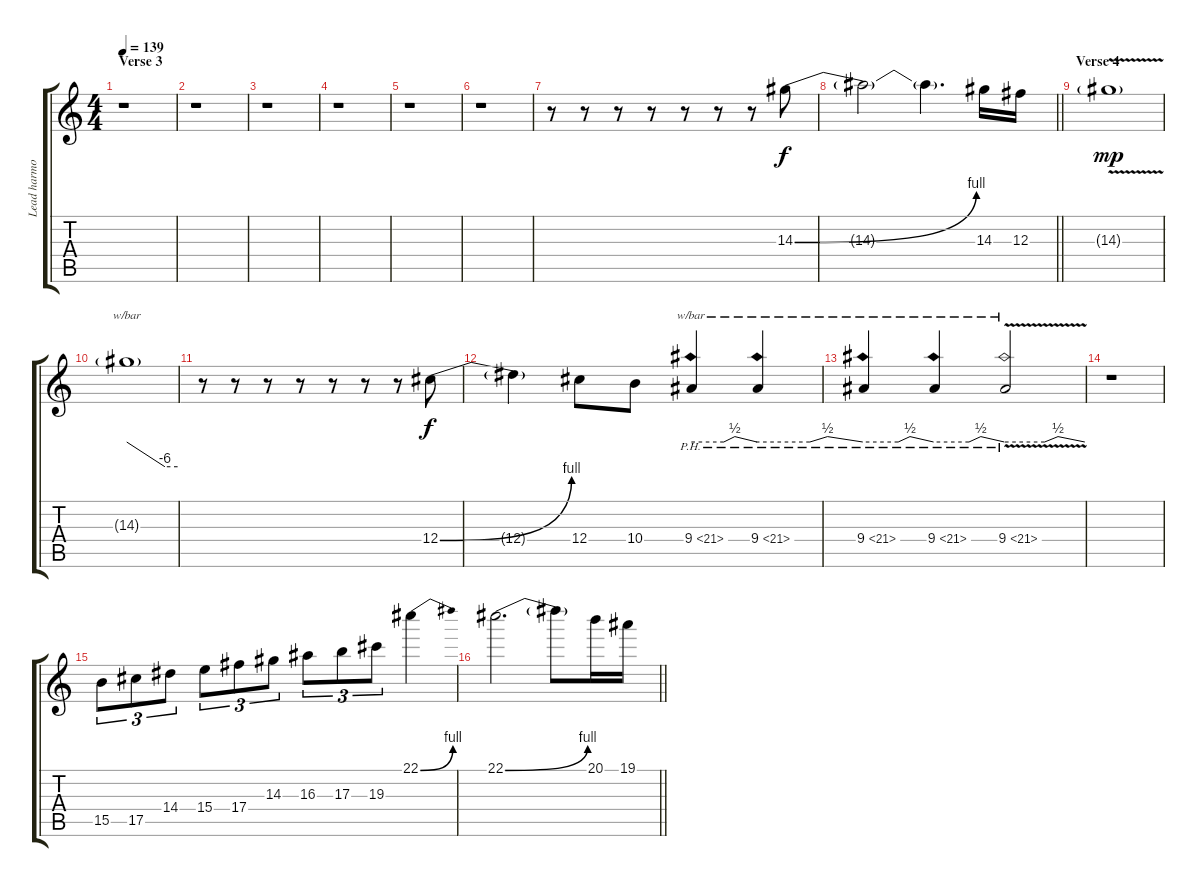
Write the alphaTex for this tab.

\track ("Lead harmony" "Lead harmo") {instrument overdrivenguitar}
\staff {score tabs}
\tuning (Eb4 Bb3 Gb3 Db3 Ab2 Eb2) {hide}
\ts (4 4)
\section ("" "Verse 3")
\tempo 139
\clef g2
\ks c
r.1{dy f} |
r.1 |
r.1 |
r.1 |
r.1 |
r.1 |
r.8{volume 13 instrument distortionguitar} r.8 r.8 r.8 r.8 r.8 r.8 14.3{be (bend 0 0 60 4)}.8 |
\barLineRight lightlight
14.3{t}.2 14.3{t}.4{d} 14.3.16 12.3.16 |
\section ("" "Verse 4")
14.3{v g}.1{dy mp} |
14.3{g}.1{tbe (custom default 0 0 45 -24 60 -24)} |
r.8 r.8 r.8 r.8 r.8 r.8 r.8 12.4{be (bend 0 0 60 4)}.8{dy f} |
12.4{t}.4 12.4.8 10.4.8 9.4{ph 12}.4{tbe (custom default 0 0 30 0 40 2 60 0)} 9.4{ph 12}.4{tbe (custom default 0 0 30 0 40 2 60 0)} |
9.4{ph 12}.4{tbe (custom default 0 0 30 0 40 2 60 0)} 9.4{ph 12}.4{tbe (custom default 0 0 30 0 40 2 60 0)} 9.4{ph 12 v}.2{tbe (custom default 0 0 30 0 40 2 60 0)} |
r.1 |
15.5.8{tu (3 2)} 17.5.8{tu (3 2)} 14.4.8{tu (3 2)} 15.4.8{tu (3 2)} 17.4.8{tu (3 2)} 14.3.8{tu (3 2)} 16.3.8{tu (3 2)} 17.3.8{tu (3 2)} 19.3.8{tu (3 2)} 22.1{be (bend 0 0 60 4)}.4 |
\barLineRight lightlight
22.1{be (bend 0 0 60 4)}.2{d} 22.1{t}.8 20.1.16 19.1.16
